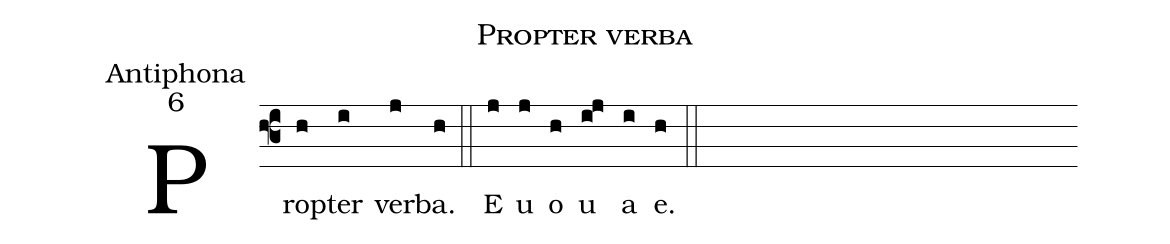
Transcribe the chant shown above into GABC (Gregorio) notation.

name:Propter verba;
office-part:Antiphona;
mode:6;
%%
(f3) Prop(h)ter(i) ver(j)ba.(h) (::) E(j) u(j) o(h) u(i!j) a(i) e.(h) (::)
